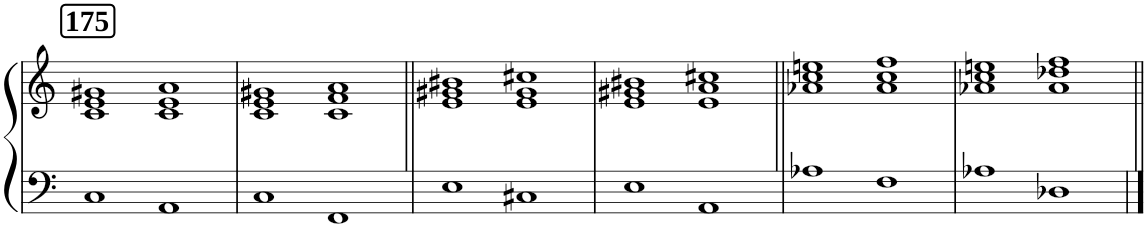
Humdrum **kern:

**kern	**kern
*part1	*part1
*staff2	*staff1
*I"Piano	*
*I'Pno	*
*clefF4	*clefG2
*k[]	*k[]
*M2/1	*M2/1
!!LO:REH:place=s1:a:B:cj:fs=14:t=175
=1	=1
*^	*^
*	*	*	*^
0ryy	1C	1g#X	1e	1c
.	1AA	1a	1e	1c
=2	=2	=2	=2	=2
0ryy	1C	1g#X	1e	1c
.	1FF	1a	1f	1c
=3||	=3||	=3||	=3||	=3||
0ryy	1E	1b#X	1g#X	1e
.	1C#X	1cc#X	1g#	1e
=4	=4	=4	=4	=4
0ryy	1E	1b#X	1g#X	1e
.	1AA	1cc#X	1a	1e
=5||	=5||	=5||	=5||	=5||
0ryy	1A-X	1een	1cc	1a-X
.	1F	1ff	1cc	1a-
=6	=6	=6	=6	=6
0ryy	1A-X	1een	1cc	1a-X
.	1D-X	1ff	1dd-X	1a-
*v	*v	*	*	*
*	*v	*v	*v
=||	=||
*-	*-
